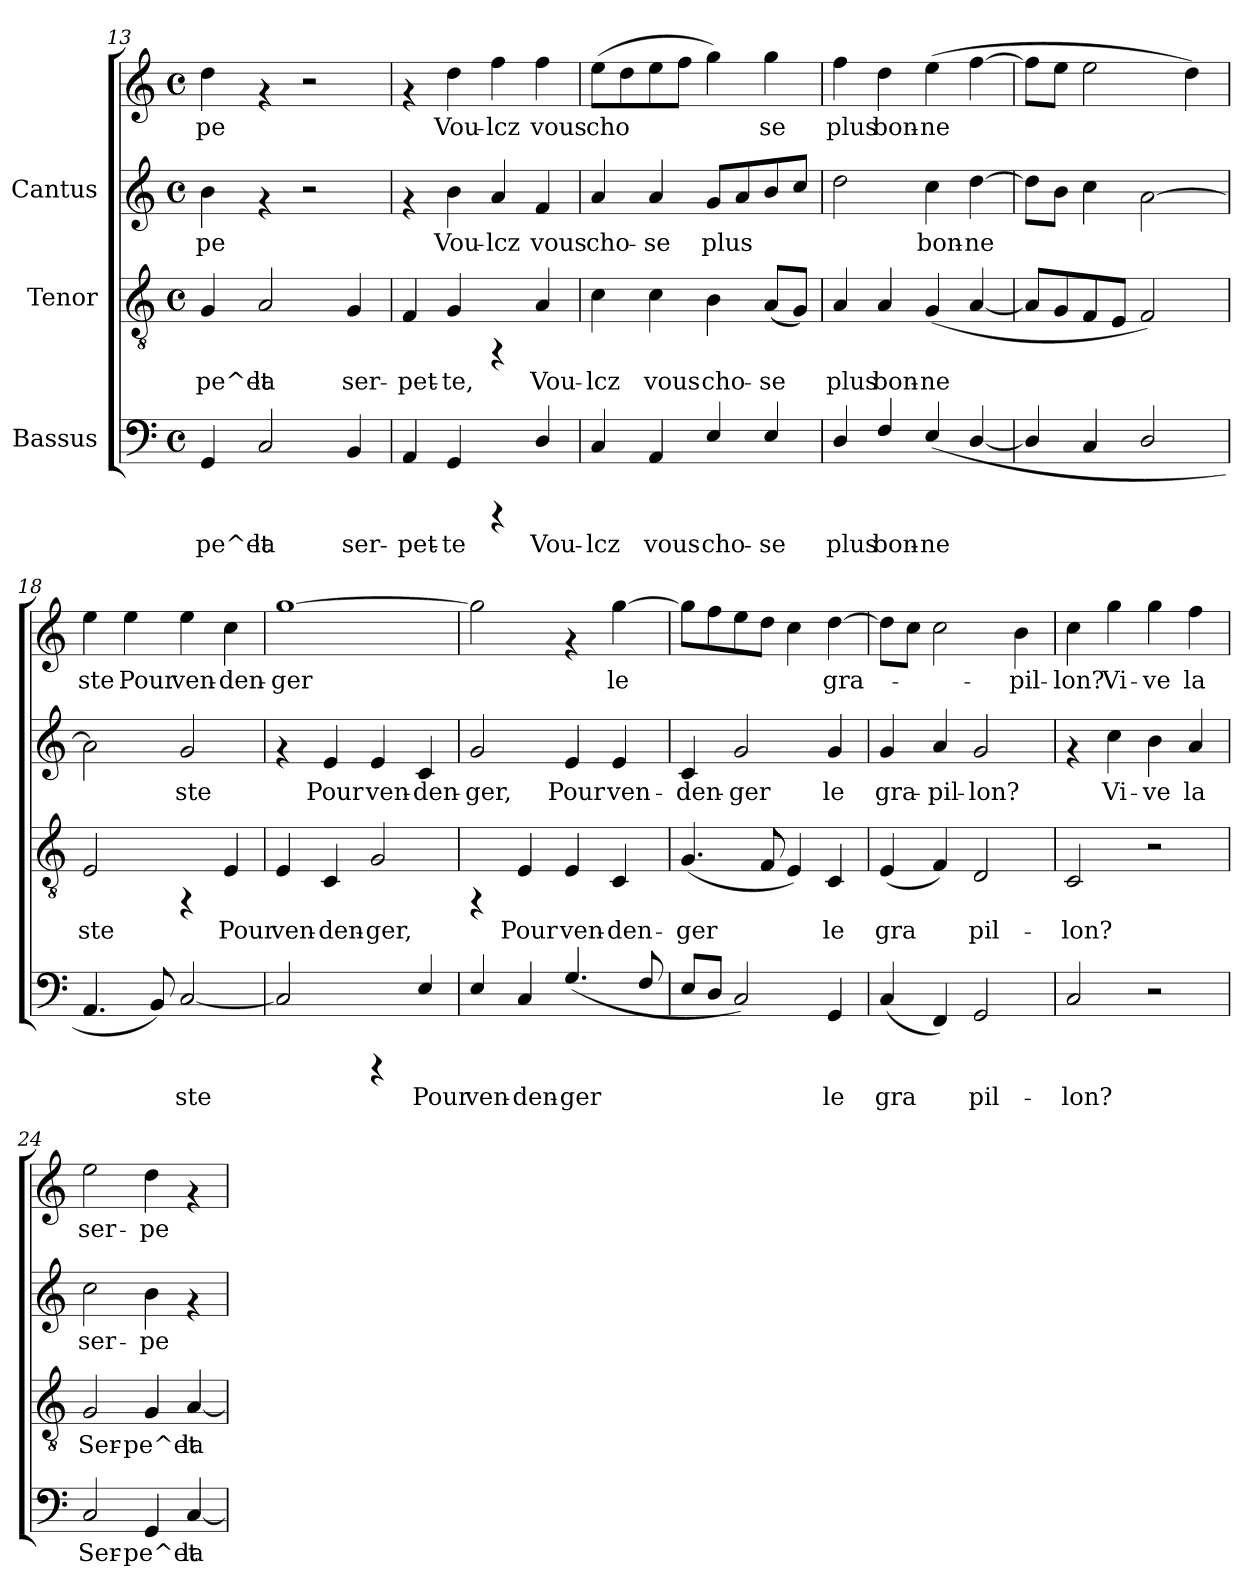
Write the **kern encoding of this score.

**kern	**text	**kern	**text	**kern	**text	**kern	**text
*part3	*part3	*part2	*part2	*part1	*part1	*part1	*part1
*staff4	*staff4	*staff3	*staff3	*staff2	*staff2	*staff1	*staff1
*I"Bassus	*	*I"Tenor	*	*I"Cantus	*	*	*
*clefF4	*	*clefGv2	*	*clefG2	*	*clefG2	*
*M4/4	*	*M4/4	*	*M4/4	*	*M4/4	*
*met(c)	*	*met(c)	*	*met(c)	*	*met(c)	*
=13	=13	=13	=13	=13	=13	=13	=13
!	!LO:LY:b:cj	!	!LO:LY:b:cj	!	!LO:LY:b:cj	!	!LO:LY:b:cj
4GG/	-pe^et	4G/	-pe^et	4b\	pe	4dd\	-pe
!	!LO:LY:b:cj	!	!LO:LY:b:cj	!	!	!	!
2C/	la	2A/	la	4rf	.	4rf	.
.	.	.	.	2r	.	2r	.
!	!LO:LY:b:cj	!	!LO:LY:b:cj	!	!	!	!
4BB/	ser-	4G/	ser-	.	.	.	.
=14	=14	=14	=14	=14	=14	=14	=14
!	!LO:LY:b:cj	!	!LO:LY:b:cj	!	!	!	!
4AA/	-pet-	4F/	-pet-	4rf	.	4rf	.
!	!LO:LY:b:cj	!	!LO:LY:b:cj	!	!LO:LY:b:cj	!	!LO:LY:b:cj
4GG/	-te	4G/	-te,	4b\	Vou-	4dd\	Vou-
!	!	!	!	!	!LO:LY:b:cj	!	!LO:LY:b:cj
4rCCC	.	4rFF	.	4a/	-lcz	4ff\	-lcz
!	!LO:LY:b:cj	!	!LO:LY:b:cj	!	!LO:LY:b:cj	!	!LO:LY:b:cj
4D/	Vou-	4A/	Vou-	4f/	vous	4ff\	vous
!!LO:PB:g=z
=15	=15	=15	=15	=15	=15	=15	=15
!	!LO:LY:b:cj	!	!LO:LY:b:cj	!	!LO:LY:b:cj	!	!LO:LY:b:cj
4C/	-lcz	4c\	-lcz	4a/	cho-	(>8ee\L	cho-
!	!	!	!	!	!	!	!LO:LY:b:cj
.	.	.	.	.	.	8dd\	-
!	!LO:LY:b:cj	!	!LO:LY:b:cj	!	!LO:LY:b:cj	!	!LO:LY:b:cj
4AA/	vous	4c\	vous	4a/	-se	8ee\	.
!	!	!	!	!	!	!	!LO:LY:b:cj
.	.	.	.	.	.	8ff\J	.
!	!LO:LY:b:cj	!	!LO:LY:b:cj	!	!LO:LY:b:cj	!	!LO:LY:b:cj
4E/	cho-	4B\	cho-	8g/L	plus	4gg\)	.
!	!	!	!	!	!LO:LY:b:cj	!	!
.	.	.	.	8a/	.	.	.
!	!LO:LY:b:cj	!	!LO:LY:b:cj	!	!LO:LY:b:cj	!	!LO:LY:b:cj
4E/	-se	(<8A/L	-se	8b/	.	4gg\	se
!	!	!	!LO:LY:b:cj	!	!LO:LY:b:cj	!	!
.	.	8G/J)	.	8cc/J	.	.	.
=16	=16	=16	=16	=16	=16	=16	=16
!	!LO:LY:b:cj	!	!LO:LY:b:cj	!	!LO:LY:b:cj	!	!LO:LY:b:cj
4D/	plus	4A/	plus	2dd\	-	4ff\	plus
!	!LO:LY:b:cj	!	!LO:LY:b:cj	!	!	!	!LO:LY:b:cj
4F/	bon-	4A/	bon-	.	.	4dd\	bon-
!	!LO:LY:b:cj	!	!LO:LY:b:cj	!	!LO:LY:b:cj	!	!LO:LY:b:cj
(<4E/	-ne-	(<4G/	-ne-	4cc\	bon-	(>4ee\	-ne-
!	!LO:LY:b:cj	!	!LO:LY:b:cj	!	!LO:LY:b:cj	!	!LO:LY:b:cj
[<4D/	--	[<4A/	--	[>4dd\	-ne-	[>4ff\	--
=17	=17	=17	=17	=17	=17	=17	=17
4D/]	.	8A/L]	.	8dd\L]	.	8ff\L]	.
.	.	8G/	.	8b\J	.	8ee\J	.
4C/	.	8F/	.	4cc\	.	2ee\	.
.	.	8E/J	.	.	.	.	.
2D/	.	2F/)	.	[>2a\	.	.	.
.	.	.	.	.	.	4dd\)	.
=18	=18	=18	=18	=18	=18	=18	=18
!	!LO:LY:b:cj	!	!LO:LY:b:cj	!	!LO:LY:b:cj	!	!LO:LY:b:cj
4.AA/	-	2E/	-ste	2a\]	-	4ee\	-ste
!	!	!	!	!	!	!	!LO:LY:b:cj
.	.	.	.	.	.	4ee\	Pour
!	!LO:LY:b:cj	!	!	!	!	!	!
8BB/)	.	.	.	.	.	.	.
!	!LO:LY:b:cj	!	!	!	!LO:LY:b:cj	!	!LO:LY:b:cj
[<2C/	ste	4rFF	.	2g/	ste	4ee\	ven-
!	!	!	!LO:LY:b:cj	!	!	!	!LO:LY:b:cj
.	.	4E/	Pour	.	.	4cc\	-den-
=19	=19	=19	=19	=19	=19	=19	=19
!	!LO:LY:b:cj	!	!LO:LY:b:cj	!	!	!	!LO:LY:b:cj
2C/]	.	4E/	ven-	4rf	.	[>1gg	ger
!	!	!	!LO:LY:b:cj	!	!LO:LY:b:cj	!	!
.	.	4C/	-den-	4e/	Pour	.	.
!	!	!	!LO:LY:b:cj	!	!LO:LY:b:cj	!	!
4rCCC	.	2G/	-ger,	4e/	ven-	.	.
!	!LO:LY:b:cj	!	!	!	!LO:LY:b:cj	!	!
4E/	Pour	.	.	4c/	-den-	.	.
!!LO:LB:g=z
=20	=20	=20	=20	=20	=20	=20	=20
!	!LO:LY:b:cj	!	!	!	!LO:LY:b:cj	!	!LO:LY:b:cj
4E/	ven-	4rFF	.	2g/	ger,	2gg\]	-
!	!LO:LY:b:cj	!	!LO:LY:b:cj	!	!	!	!
4C/	-den-	4E/	Pour	.	.	.	.
!	!LO:LY:b:cj	!	!LO:LY:b:cj	!	!LO:LY:b:cj	!	!
(<4.G/	-ger	4E/	ven-	4e/	Pour	4rf	.
!	!	!	!LO:LY:b:cj	!	!LO:LY:b:cj	!	!LO:LY:b:cj
.	.	4C/	-den-	4e/	ven-	[>4gg\	le
!	!LO:LY:b:cj	!	!	!	!	!	!
8F/	.	.	.	.	.	.	.
=21	=21	=21	=21	=21	=21	=21	=21
!	!LO:LY:b:cj	!	!LO:LY:b:cj	!	!LO:LY:b:cj	!	!LO:LY:b:cj
8E/L	.	(<4.G/	-ger	4c/	-den-	8gg\L]	-
!	!LO:LY:b:cj	!	!	!	!	!	!LO:LY:b:cj
8D/J	.	.	.	.	.	8ff\	.
!	!LO:LY:b:cj	!	!	!	!LO:LY:b:cj	!	!LO:LY:b:cj
2C/)	.	.	.	2g/	-ger	8ee\	.
!	!	!	!LO:LY:b:cj	!	!	!	!LO:LY:b:cj
.	.	8F/	.	.	.	8dd\J	.
!	!	!	!LO:LY:b:cj	!	!	!	!LO:LY:b:cj
.	.	4E/)	.	.	.	4cc\	.
!	!LO:LY:b:cj	!	!LO:LY:b:cj	!	!LO:LY:b:cj	!	!LO:LY:b:cj
4GG/	le	4C/	le	4g/	le	[>4dd\	gra-
=22	=22	=22	=22	=22	=22	=22	=22
!	!LO:LY:b:cj	!	!LO:LY:b:cj	!	!LO:LY:b:cj	!	!LO:LY:b:cj
(<4C/	gra-	(<4E/	gra-	4g/	-gra-	8dd\L]	.
!	!	!	!	!	!	!	!LO:LY:b:cj
.	.	.	.	.	.	8cc\J	.
!	!LO:LY:b:cj	!	!LO:LY:b:cj	!	!LO:LY:b:cj	!	!LO:LY:b:cj
4FF/)	-	4F/)	-	4a/	-pil-	2cc\	.
!	!LO:LY:b:cj	!	!LO:LY:b:cj	!	!LO:LY:b:cj	!	!
2GG/	pil-	2D/	pil-	2g/	-lon?	.	.
!	!	!	!	!	!	!	!LO:LY:b:cj
.	.	.	.	.	.	4b\	pil-
=23	=23	=23	=23	=23	=23	=23	=23
!	!LO:LY:b:cj	!	!LO:LY:b:cj	!	!	!	!LO:LY:b:cj
2C/	-lon?	2C/	-lon?	4rf	.	4cc\	lon?
!	!	!	!	!	!LO:LY:b:cj	!	!LO:LY:b:cj
.	.	.	.	4cc\	Vi-	4gg\	Vi-
!	!	!	!	!	!LO:LY:b:cj	!	!LO:LY:b:cj
2r	.	2r	.	4b\	-ve	4gg\	-ve
!	!	!	!	!	!LO:LY:b:cj	!	!LO:LY:b:cj
.	.	.	.	4a/	la	4ff\	la
=24	=24	=24	=24	=24	=24	=24	=24
!	!LO:LY:b:cj	!	!LO:LY:b:cj	!	!LO:LY:b:cj	!	!LO:LY:b:cj
2C/	Ser-	2G/	Ser-	2cc\	ser-	2ee\	ser-
!	!LO:LY:b:cj	!	!LO:LY:b:cj	!	!LO:LY:b:cj	!	!LO:LY:b:cj
4GG/	-pe^et	4G/	-pe^et	4b\	-pe	4dd\	-pe
!	!LO:LY:b:cj	!	!LO:LY:b:cj	!	!	!	!
[<4C/	la	[<4A/	la	4rf	.	4rf	.
=	=	=	=	=	=	=	=
*-	*-	*-	*-	*-	*-	*-	*-
